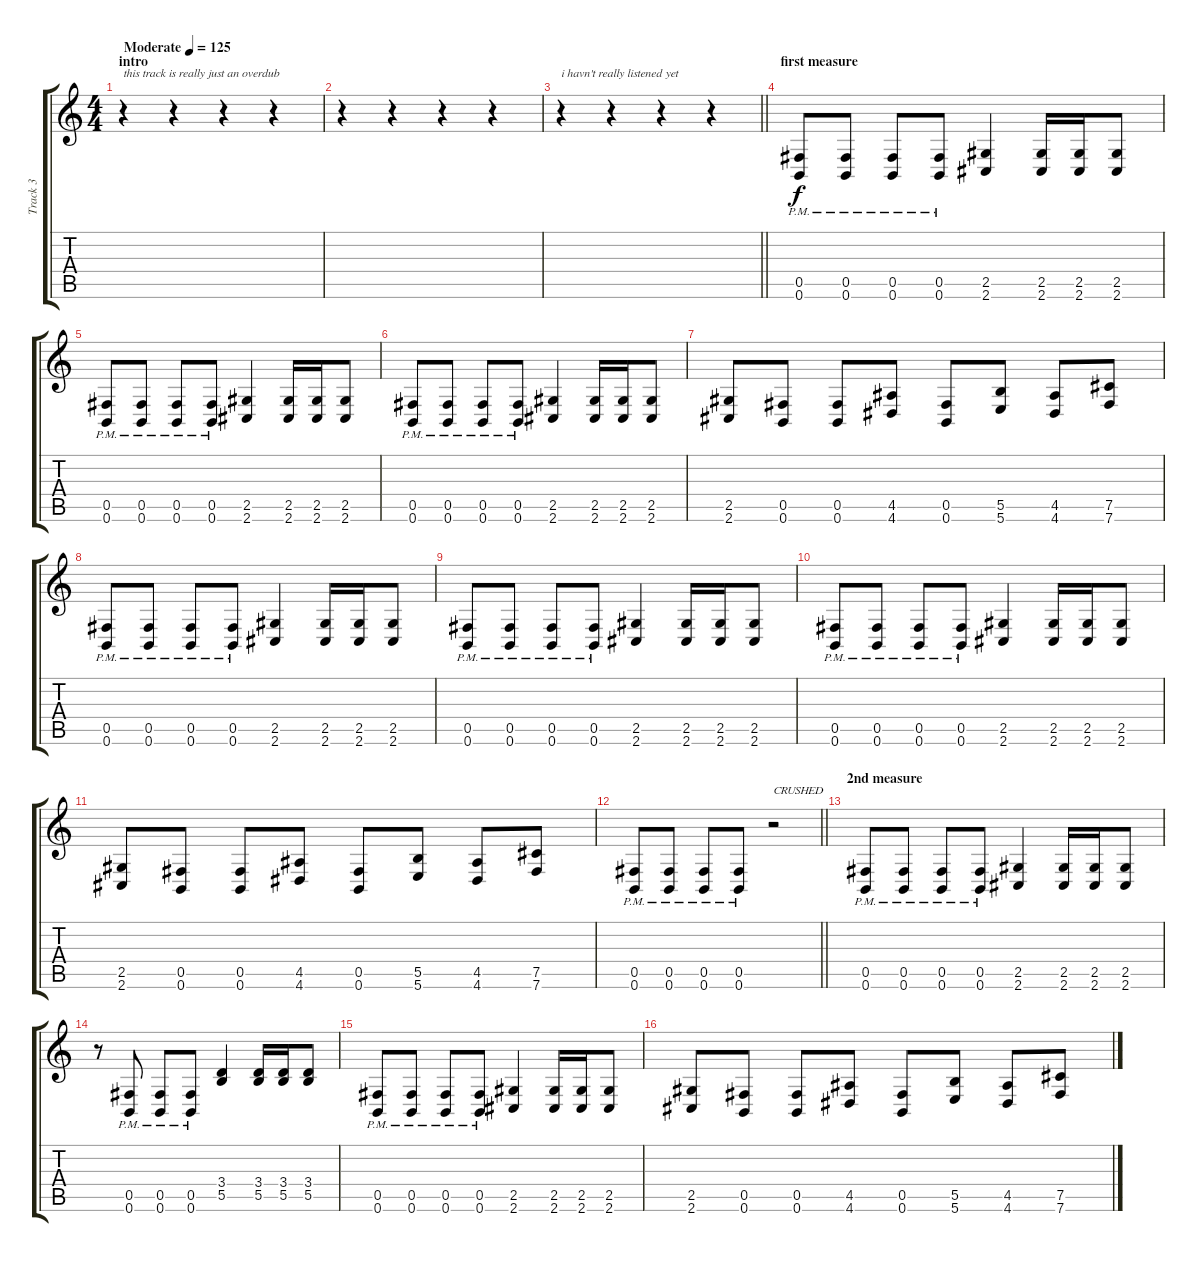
\track ("Track 3" "Track 3") {instrument distortionguitar}
\staff {score tabs}
\tuning (Db4 Ab3 E3 B2 Gb2 B1) {hide}
\ts (4 4)
\section ("" "intro")
\tempo (125 "Moderate")
\clef g2
\ks c
r.4{txt "this track is really just an overdub" dy f instrument distortionguitar} r.4 r.4 r.4 |
r.4 r.4 r.4 r.4 |
\barLineRight lightlight
r.4{txt "i havn't really listened yet"} r.4 r.4 r.4 |
\section ("" "first measure")
(0.5{pm} 0.6{pm}).8 (0.5{pm} 0.6{pm}).8 (0.5{pm} 0.6{pm}).8 (0.5{pm} 0.6{pm}).8 (2.5 2.6).4 (2.5 2.6).16 (2.5 2.6).16 (2.5 2.6).8 |
(0.5{pm} 0.6{pm}).8 (0.5{pm} 0.6{pm}).8 (0.5{pm} 0.6{pm}).8 (0.5{pm} 0.6{pm}).8 (2.5 2.6).4 (2.5 2.6).16 (2.5 2.6).16 (2.5 2.6).8 |
(0.5{pm} 0.6{pm}).8 (0.5{pm} 0.6{pm}).8 (0.5{pm} 0.6{pm}).8 (0.5{pm} 0.6{pm}).8 (2.5 2.6).4 (2.5 2.6).16 (2.5 2.6).16 (2.5 2.6).8 |
(2.5 2.6).8 (0.5 0.6).8 (0.5 0.6).8 (4.5 4.6).8 (0.5 0.6).8 (5.5 5.6).8 (4.5 4.6).8 (7.5 7.6).8 |
(0.5{pm} 0.6{pm}).8 (0.5{pm} 0.6{pm}).8 (0.5{pm} 0.6{pm}).8 (0.5{pm} 0.6{pm}).8 (2.5 2.6).4 (2.5 2.6).16 (2.5 2.6).16 (2.5 2.6).8 |
(0.5{pm} 0.6{pm}).8 (0.5{pm} 0.6{pm}).8 (0.5{pm} 0.6{pm}).8 (0.5{pm} 0.6{pm}).8 (2.5 2.6).4 (2.5 2.6).16 (2.5 2.6).16 (2.5 2.6).8 |
(0.5{pm} 0.6{pm}).8 (0.5{pm} 0.6{pm}).8 (0.5{pm} 0.6{pm}).8 (0.5{pm} 0.6{pm}).8 (2.5 2.6).4 (2.5 2.6).16 (2.5 2.6).16 (2.5 2.6).8 |
(2.5 2.6).8 (0.5 0.6).8 (0.5 0.6).8 (4.5 4.6).8 (0.5 0.6).8 (5.5 5.6).8 (4.5 4.6).8 (7.5 7.6).8 |
\barLineRight lightlight
(0.5{pm} 0.6{pm}).8 (0.5{pm} 0.6{pm}).8 (0.5{pm} 0.6{pm}).8 (0.5{pm} 0.6{pm}).8 r.2{txt "CRUSHED"} |
\section ("" "2nd measure")
(0.5{pm} 0.6{pm}).8 (0.5{pm} 0.6{pm}).8 (0.5{pm} 0.6{pm}).8 (0.5{pm} 0.6{pm}).8 (2.5 2.6).4 (2.5 2.6).16 (2.5 2.6).16 (2.5 2.6).8 |
r.8 (0.5{pm} 0.6{pm}).8 (0.5{pm} 0.6{pm}).8 (0.5{pm} 0.6{pm}).8 (3.4 5.5).4 (3.4 5.5).16 (3.4 5.5).16 (3.4 5.5).8 |
(0.5{pm} 0.6{pm}).8 (0.5{pm} 0.6{pm}).8 (0.5{pm} 0.6{pm}).8 (0.5{pm} 0.6{pm}).8 (2.5 2.6).4 (2.5 2.6).16 (2.5 2.6).16 (2.5 2.6).8 |
(2.5 2.6).8 (0.5 0.6).8 (0.5 0.6).8 (4.5 4.6).8 (0.5 0.6).8 (5.5 5.6).8 (4.5 4.6).8 (7.5 7.6).8
